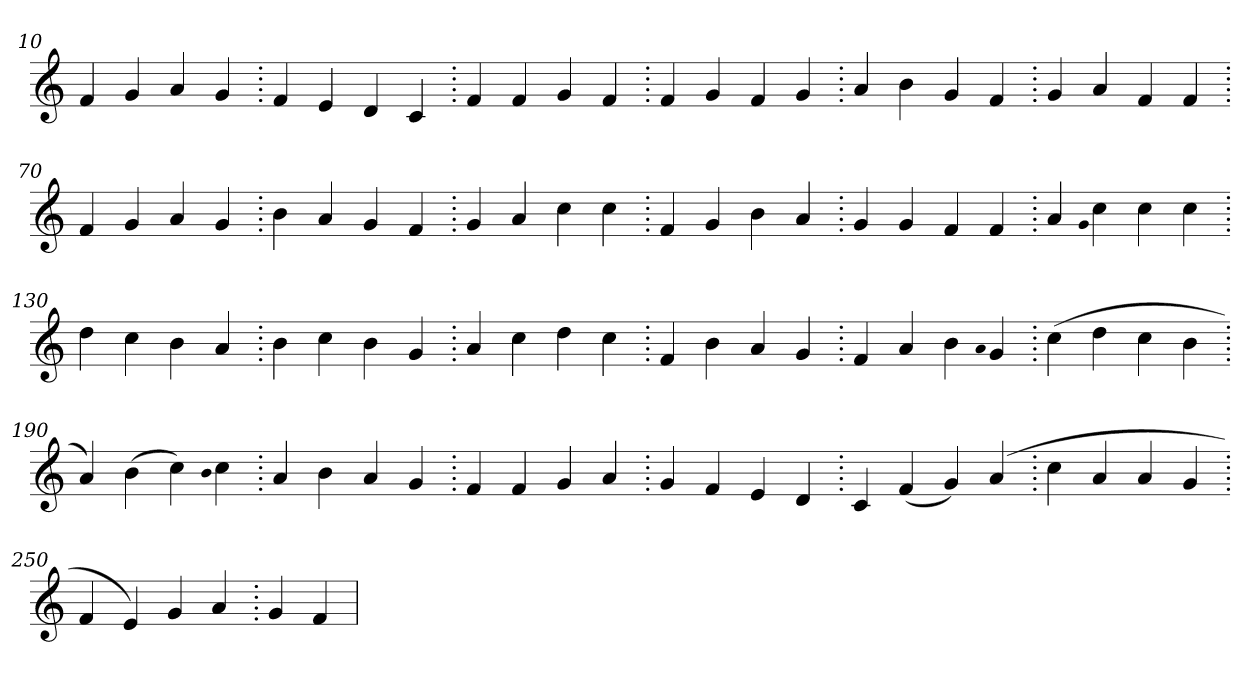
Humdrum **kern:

**kern
*part1
*staff1
*clefG2
=10.
4f
4g
4a
4g
=20.
4f
4e
4d
4c
=30.
4f
4f
4g
4f
=40.
4f
4g
4f
4g
=50.
4a
4b
4g
4f
=60.
4g
4a
4f
4f
=70.
4f
4g
4a
4g
=80.
4b
4a
4g
4f
=90.
4g
4a
4cc
4cc
=100.
4f
4g
4b
4a
=110.
4g
4g
4f
4f
=120.
4a
qqg
4cc
4cc
4cc
=130.
4dd
4cc
4b
4a
=140.
4b
4cc
4b
4g
=150.
4a
4cc
4dd
4cc
=160.
4f
4b
4a
4g
=170.
4f
4a
4b
qqa
4g
=180.
(>4cc
4dd
4cc
4b
=190.
4a)
(>4b
4cc)
qqb
4cc
=200.
4a
4b
4a
4g
=210.
4f
4f
4g
4a
=220.
4g
4f
4e
4d
=230.
4c
(>4f
4g)
(>4a
=240.
4cc
4a
4a
4g
=250.
4f
4e)
4g
4a
=260.
4g
4f
=
*-
